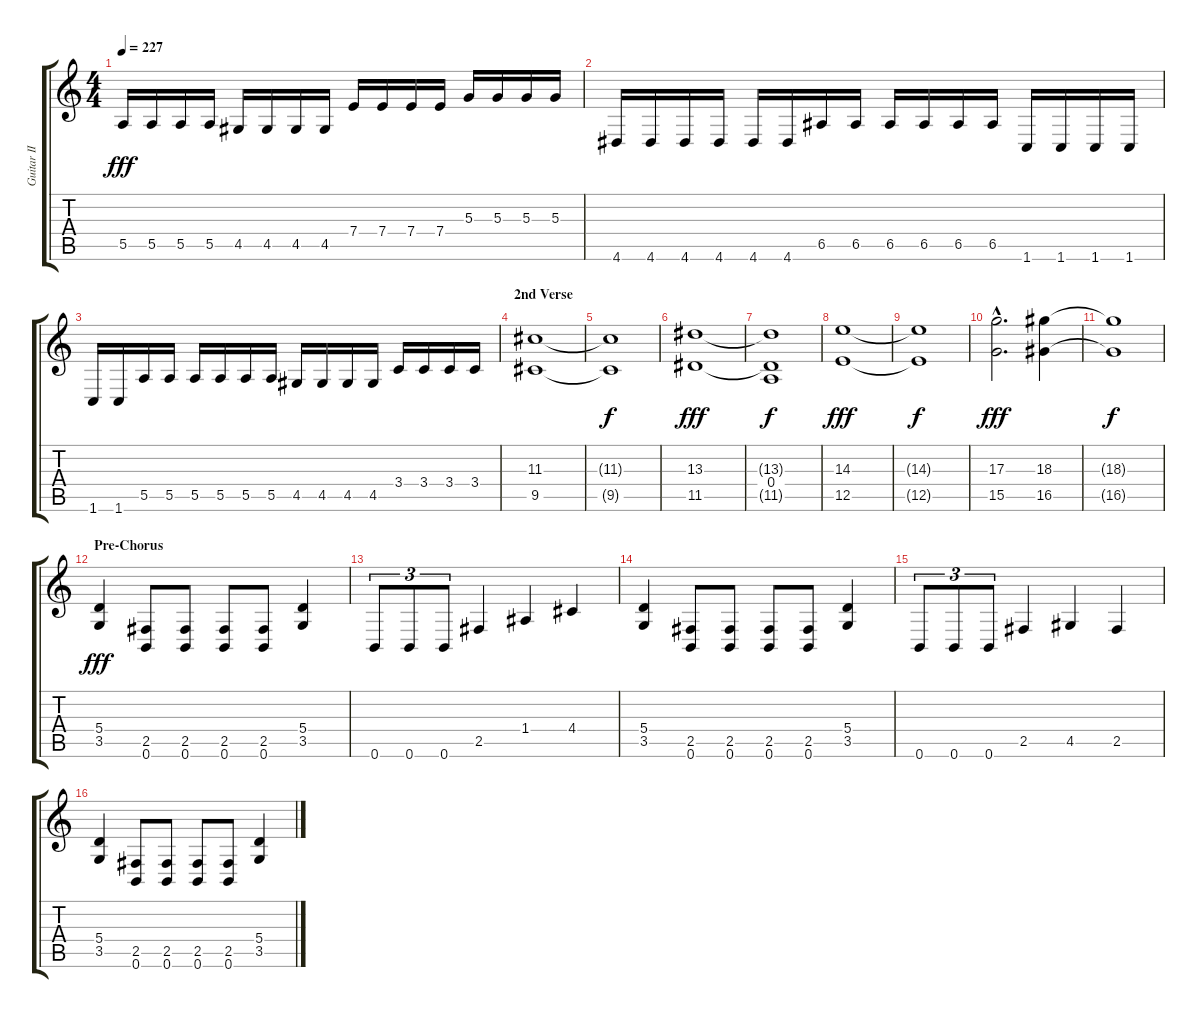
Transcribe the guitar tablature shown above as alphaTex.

\track ("Guitar II" "Guitar II") {instrument distortionguitar}
\staff {score tabs}
\tuning (B3 Gb3 D3 A2 E2 B1) {hide}
\ts (4 4)
\tempo 227
\clef g2
\ks c
5.5.16{dy fff} 5.5.16 5.5.16 5.5.16 4.5.16 4.5.16 4.5.16 4.5.16 7.4.16 7.4.16 7.4.16 7.4.16 5.3.16 5.3.16 5.3.16 5.3.16 |
4.6.16 4.6.16 4.6.16 4.6.16 4.6.16 4.6.16 6.5.16 6.5.16 6.5.16 6.5.16 6.5.16 6.5.16 1.6.16 1.6.16 1.6.16 1.6.16 |
1.6.16 1.6.16 5.5.16 5.5.16 5.5.16 5.5.16 5.5.16 5.5.16 4.5.16 4.5.16 4.5.16 4.5.16 3.4.16 3.4.16 3.4.16 3.4.16 |
\section ("" "2nd Verse")
(11.3 9.5).1 |
(11.3{t} 9.5{t}).1{dy f} |
(13.3 11.5).1{dy fff} |
(13.3{t} 0.4 11.5{t}).1{dy f} |
(14.3 12.5).1{dy fff} |
(14.3{t} 12.5{t}).1{dy f} |
(17.3{hac} 15.5{hac}).2{d dy fff} (18.3 16.5).4 |
(18.3{t} 16.5{t}).1{dy f} |
\section ("" "Pre-Chorus")
(5.4 3.5).4{dy fff} (2.5 0.6).8 (2.5 0.6).8 (2.5 0.6).8 (2.5 0.6).8 (5.4 3.5).4 |
0.6.8{tu (3 2)} 0.6.8{tu (3 2)} 0.6.8{tu (3 2)} 2.5.4 1.4.4 4.4.4 |
(5.4 3.5).4 (2.5 0.6).8 (2.5 0.6).8 (2.5 0.6).8 (2.5 0.6).8 (5.4 3.5).4 |
0.6.8{tu (3 2)} 0.6.8{tu (3 2)} 0.6.8{tu (3 2)} 2.5.4 4.5.4 2.5.4 |
(5.4 3.5).4 (2.5 0.6).8 (2.5 0.6).8 (2.5 0.6).8 (2.5 0.6).8 (5.4 3.5).4
